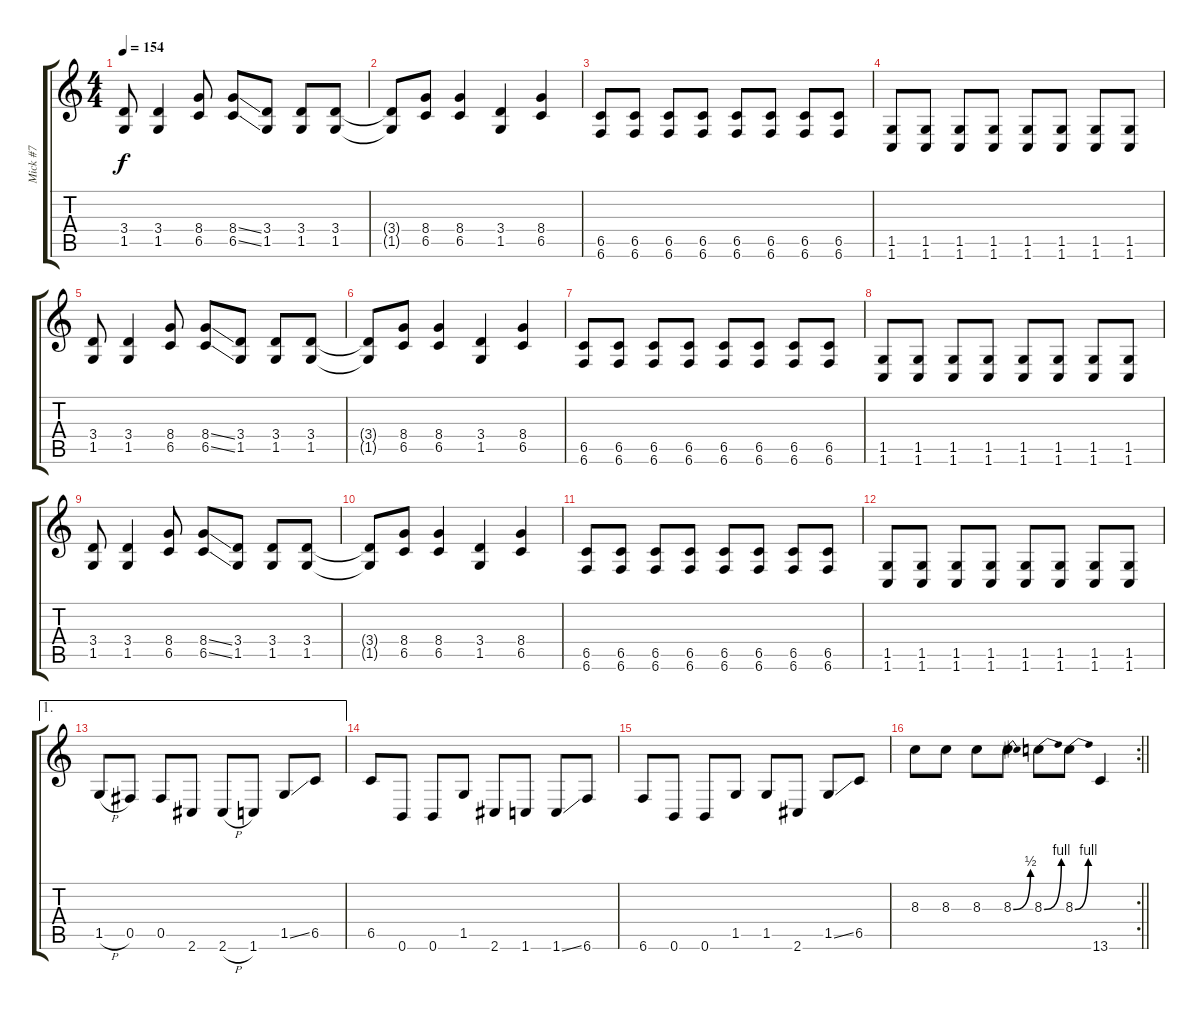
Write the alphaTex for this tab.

\track ("Mick #7" "Mick #7") {instrument distortionguitar}
\staff {score tabs}
\tuning (Db4 Ab3 E3 B2 Gb2 B1) {hide}
\ts (4 4)
\tempo 154
\clef g2
\ks c
(3.4 1.5).8{dy f} (3.4 1.5).4 (8.4 6.5).8 (8.4{ss} 6.5{ss}).8 (3.4 1.5).8 (3.4 1.5).8 (3.4 1.5).8 |
(3.4{t} 1.5{t}).8 (8.4 6.5).8 (8.4 6.5).4 (3.4 1.5).4 (8.4 6.5).4 |
(6.5 6.6).8 (6.5 6.6).8 (6.5 6.6).8 (6.5 6.6).8 (6.5 6.6).8 (6.5 6.6).8 (6.5 6.6).8 (6.5 6.6).8 |
(1.5 1.6).8 (1.5 1.6).8 (1.5 1.6).8 (1.5 1.6).8 (1.5 1.6).8 (1.5 1.6).8 (1.5 1.6).8 (1.5 1.6).8 |
(3.4 1.5).8 (3.4 1.5).4 (8.4 6.5).8 (8.4{ss} 6.5{ss}).8 (3.4 1.5).8 (3.4 1.5).8 (3.4 1.5).8 |
(3.4{t} 1.5{t}).8 (8.4 6.5).8 (8.4 6.5).4 (3.4 1.5).4 (8.4 6.5).4 |
(6.5 6.6).8 (6.5 6.6).8 (6.5 6.6).8 (6.5 6.6).8 (6.5 6.6).8 (6.5 6.6).8 (6.5 6.6).8 (6.5 6.6).8 |
(1.5 1.6).8 (1.5 1.6).8 (1.5 1.6).8 (1.5 1.6).8 (1.5 1.6).8 (1.5 1.6).8 (1.5 1.6).8 (1.5 1.6).8 |
(3.4 1.5).8 (3.4 1.5).4 (8.4 6.5).8 (8.4{ss} 6.5{ss}).8 (3.4 1.5).8 (3.4 1.5).8 (3.4 1.5).8 |
(3.4{t} 1.5{t}).8 (8.4 6.5).8 (8.4 6.5).4 (3.4 1.5).4 (8.4 6.5).4 |
(6.5 6.6).8 (6.5 6.6).8 (6.5 6.6).8 (6.5 6.6).8 (6.5 6.6).8 (6.5 6.6).8 (6.5 6.6).8 (6.5 6.6).8 |
(1.5 1.6).8 (1.5 1.6).8 (1.5 1.6).8 (1.5 1.6).8 (1.5 1.6).8 (1.5 1.6).8 (1.5 1.6).8 (1.5 1.6).8 |
\ae 1
1.5{h}.8 0.5.8 0.5.8 2.6.8 2.6{h}.8 1.6.8 1.5{ss}.8 6.5.8 |
6.5.8 0.6.8 0.6.8 1.5.8 2.6.8 1.6.8 1.6{ss}.8 6.6.8 |
6.6.8 0.6.8 0.6.8 1.5.8 1.5.8 2.6.8 1.5{ss}.8 6.5.8 |
\rc 2
\barLineRight lightlight
8.3.8 8.3.8 8.3.8 8.3{be (bend 0 0 60 2)}.8 8.3{be (bend 0 0 60 4)}.8 8.3{be (bend 0 0 60 4)}.8 13.6.4
